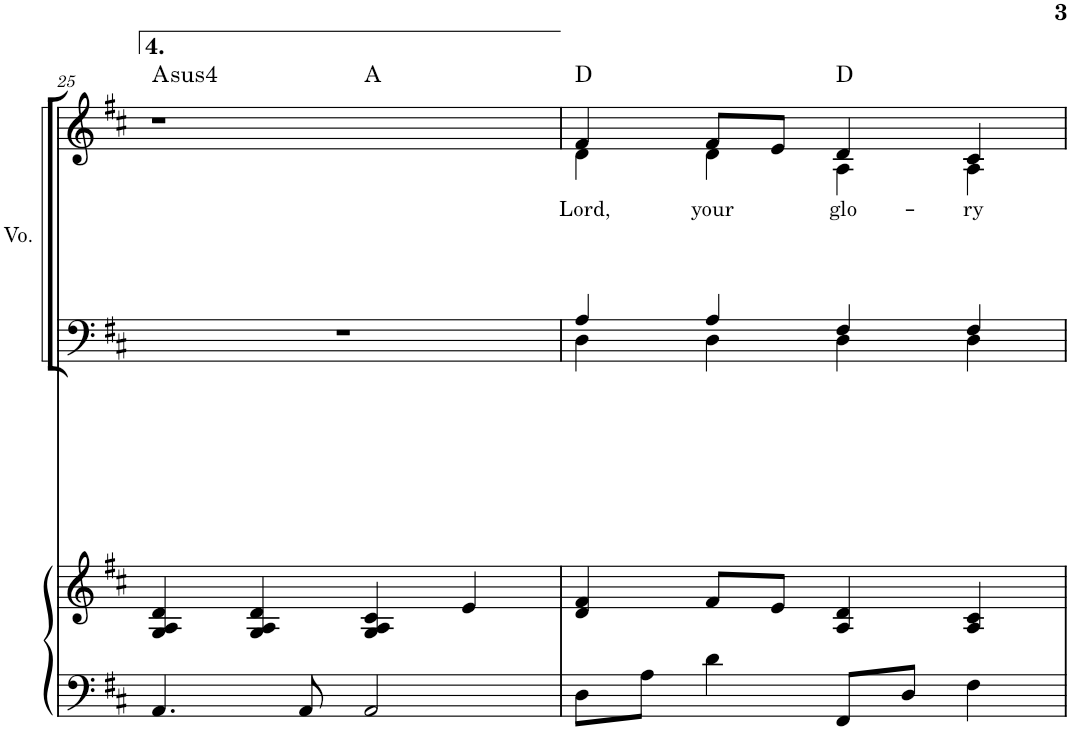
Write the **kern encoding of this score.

**kern	**kern	**kern	**kern	**text	**harte
*part2	*part2	*part1	*part1	*part1	*part1
*staff4	*staff3	*staff2	*staff1	*staff1	*
*I"Piano	*	*I"Voice	*	*	*
*I'Pno	*	*I'Vo.	*	*	*
!!LO:PB:g=z
*clefF4	*clefG2	*clefF4	*clefG2	*	*
*k[f#c#]	*k[f#c#]	*k[f#c#]	*k[f#c#]	*	*
*M4/4	*M4/4	*M4/4	*M4/4	*	*
=25	=25	=25	=25	=25	=25
!	!	!	!	!	!LO:H:kt=4
*	*	*	*^	*	*
4.AA/	4G/ 4A/ 4d/	1r	1r	2ryy	.	A:sus4
.	4G/ 4A/ 4d/	.	.	.	.	.
8AA/	.	.	.	.	.	.
2AA/	4G/ 4A/ 4c#/	.	.	2ryy	.	A:maj
.	4e/	.	.	.	.	.
=26	=26	=26	=26	=26	=26	=26
*	*	*^	*	*	*	*
!	!	!	!	!	!	!LO:LY:b	!
8D\L	4d/ 4f#/	4A/	4D\	4f#/	4d\	Lord,	D:maj
8A\J	.	.	.	.	.	.	.
!	!	!	!	!	!	!LO:LY:b	!
4d\	8f#/L	4A/	4D\	8f#/L	4d\	your	.
.	8e/J	.	.	8e/J	.	.	.
!	!	!	!	!	!	!LO:LY:b	!
8FF#/L	4A/ 4d/	4F#/	4D\	4d/	4A\	glo-	D:maj
8D/J	.	.	.	.	.	.	.
!	!	!	!	!	!	!LO:LY:b	!
4F#\	4A/ 4c#/	4F#/	4D\	4c#/	4A\	-ry	.
*	*	*v	*v	*	*	*	*
*	*	*	*v	*v	*	*
=	=	=	=	=	=
*-	*-	*-	*-	*-	*-
